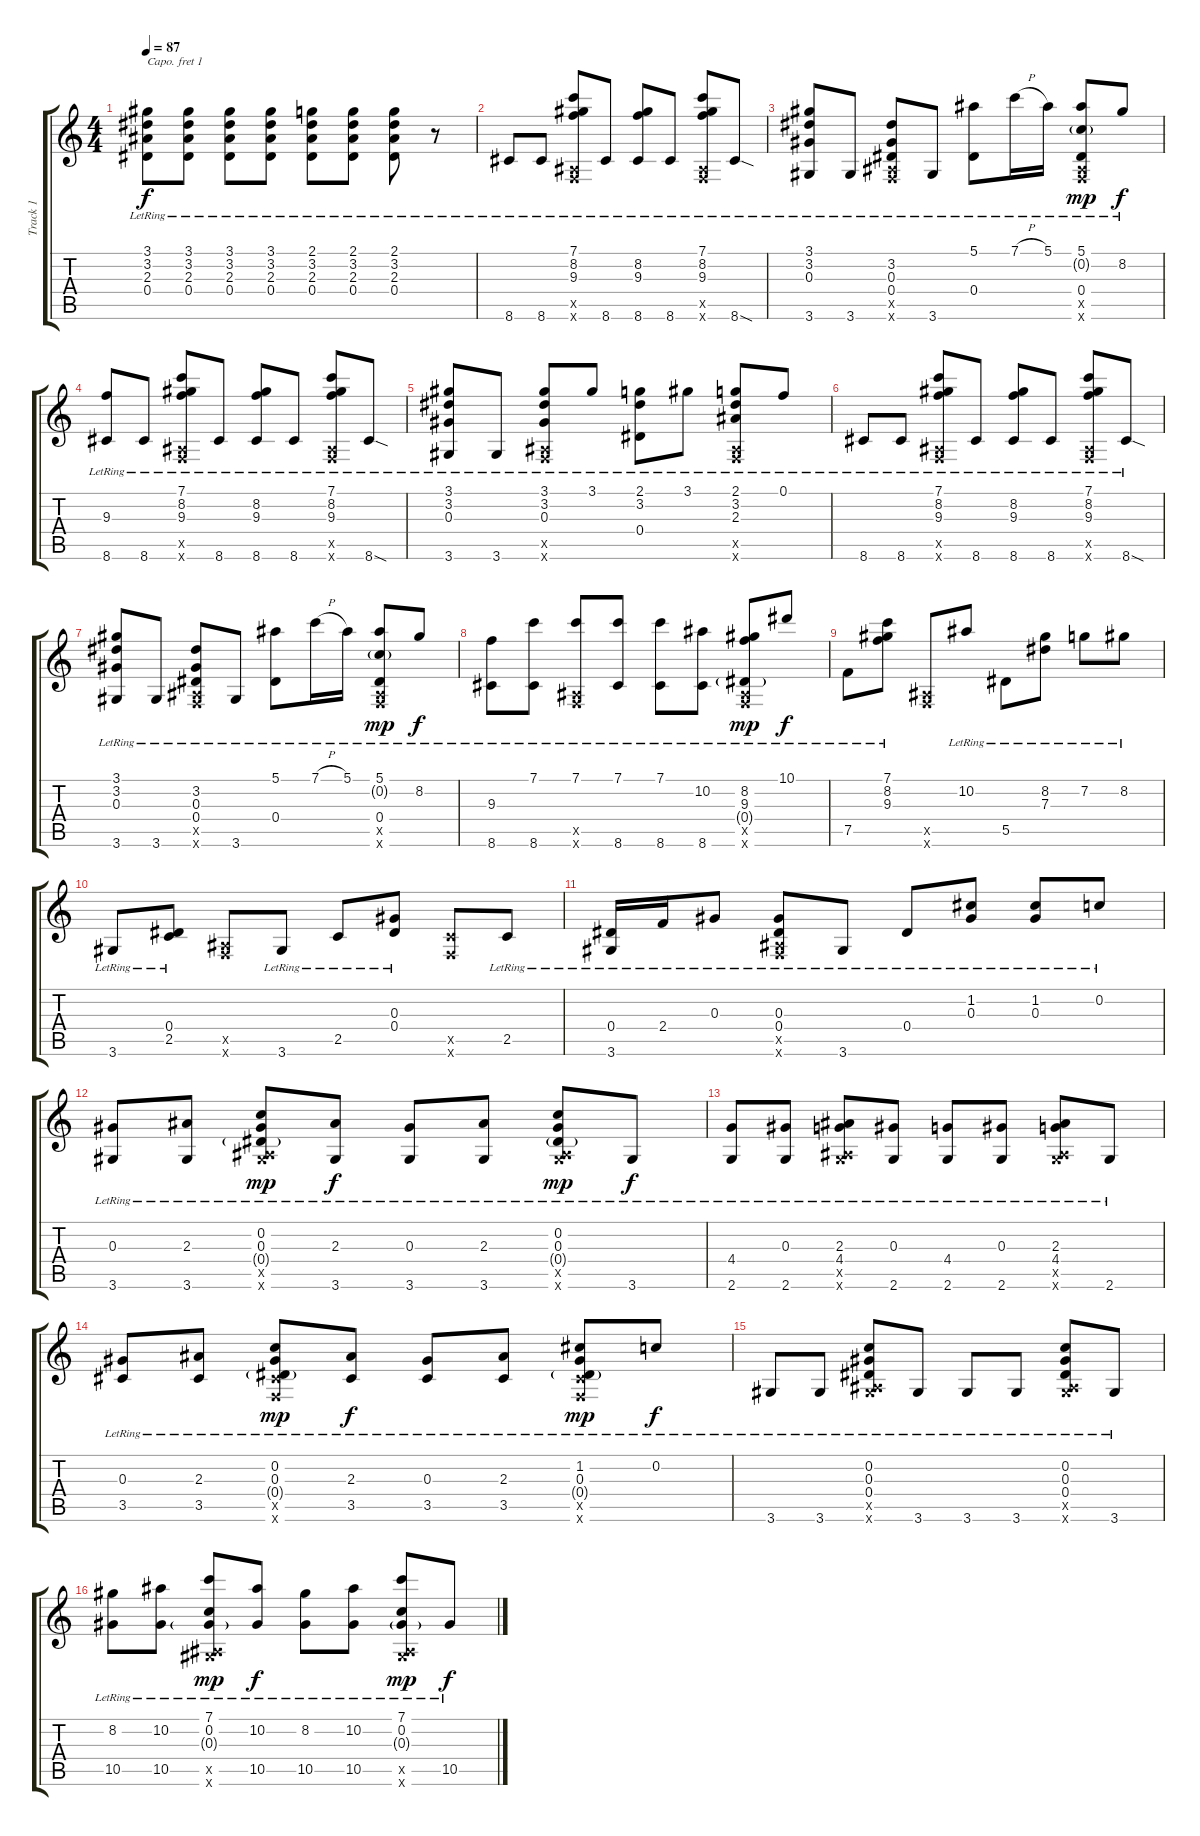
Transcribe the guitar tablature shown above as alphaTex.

\track ("Track 1" "Track 1") {instrument acousticguitarsteel}
\staff {score tabs}
\capo 1
\tuning (E4 B3 G3 D3 A2 E2) {hide}
\ts (4 4)
\tempo 87
\clef g2
\ks c
(3.1{lr} 3.2{lr} 2.3{lr} 0.4{lr}).8{dy f} (3.1{lr} 3.2{lr} 2.3{lr} 0.4{lr}).8 (3.1{lr} 3.2{lr} 2.3{lr} 0.4{lr}).8 (3.1{lr} 3.2{lr} 2.3{lr} 0.4{lr}).8 (2.1{lr} 3.2{lr} 2.3{lr} 0.4{lr}).8 (2.1{lr} 3.2{lr} 2.3{lr} 0.4{lr}).8 (2.1{lr} 3.2{lr} 2.3{lr} 0.4{lr}).8 r.8 |
8.6{lr}.8 8.6{lr}.8 (7.1{lr} 8.2{lr} 9.3{lr} 0.5{x} 0.6{x}).8 8.6{lr}.8 (8.2{lr} 9.3{lr} 8.6{lr}).8 8.6{lr}.8 (7.1{lr} 8.2{lr} 9.3{lr} 0.5{x} 0.6{x}).8 8.6{sod lr}.8 |
(3.1{lr} 3.2{lr} 0.3{lr} 3.6{lr}).8 3.6{lr}.8 (3.2{lr} 0.3{lr} 0.4{lr} 0.5{x} 0.6{x}).8 3.6{lr}.8 (5.1{lr} 0.4{lr}).8 7.1{h lr}.16 5.1{lr}.16 (5.1{lr} 0.2{g lr} 0.4{lr} 0.5{x} 0.6{x}).8{dy mp} 8.2{lr}.8{dy f} |
(9.3{lr} 8.6{lr}).8 8.6{lr}.8 (7.1{lr} 8.2{lr} 9.3{lr} 0.5{x} 0.6{x}).8 8.6{lr}.8 (8.2{lr} 9.3{lr} 8.6{lr}).8 8.6{lr}.8 (7.1{lr} 8.2{lr} 9.3{lr} 0.5{x} 0.6{x}).8 8.6{sod lr}.8 |
(3.1{lr} 3.2{lr} 0.3{lr} 3.6{lr}).8 3.6{lr}.8 (3.1{lr} 3.2{lr} 0.3{lr} 0.5{x} 0.6{x}).8 3.1{lr}.8 (2.1{lr} 3.2{lr} 0.4{lr}).8 3.1{lr}.8 (2.1{lr} 3.2{lr} 2.3{lr} 0.5{x} 0.6{x}).8 0.1{lr}.8 |
8.6{lr}.8 8.6{lr}.8 (7.1{lr} 8.2{lr} 9.3{lr} 0.5{x} 0.6{x}).8 8.6{lr}.8 (8.2{lr} 9.3{lr} 8.6{lr}).8 8.6{lr}.8 (7.1{lr} 8.2{lr} 9.3{lr} 0.5{x} 0.6{x}).8 8.6{sod lr}.8 |
(3.1{lr} 3.2{lr} 0.3{lr} 3.6{lr}).8 3.6{lr}.8 (3.2{lr} 0.3{lr} 0.4{lr} 0.5{x} 0.6{x}).8 3.6{lr}.8 (5.1{lr} 0.4{lr}).8 7.1{h lr}.16 5.1{lr}.16 (5.1{lr} 0.2{g lr} 0.4{lr} 0.5{x} 0.6{x}).8{dy mp} 8.2{lr}.8{dy f} |
(9.3{lr} 8.6{lr}).8 (7.1{lr} 8.6{lr}).8 (7.1{lr} 0.5{x} 0.6{x}).8 (7.1{lr} 8.6{lr}).8 (7.1{lr} 8.6{lr}).8 (10.2{lr} 8.6{lr}).8 (8.2{lr} 9.3{lr} 0.4{g lr} 0.5{x} 0.6{x}).8{dy mp} 10.1{lr}.8{dy f} |
7.5{lr}.8 (7.1{lr} 8.2{lr} 9.3{lr}).8 (0.5{x} 0.6{x}).8 10.2{lr}.8 5.5{lr}.8 (8.2{lr} 7.3{lr}).8 7.2{lr}.8 8.2{lr}.8 |
3.6{lr}.8 (0.4{lr} 2.5{lr}).8 (0.5{x} 0.6{x}).8 3.6{lr}.8 2.5{lr}.8 (0.3{lr} 0.4{lr}).8 (2.5{x} 0.6{x}).8 2.5{lr}.8 |
(0.4{lr} 3.6{lr}).16 2.4{lr}.16 0.3{lr}.8 (0.3{lr} 0.4{lr} 0.5{x} 0.6{x}).8 3.6{lr}.8 0.4{lr}.8 (1.2{lr} 0.3{lr}).8 (1.2{lr} 0.3{lr}).8 0.2{lr}.8 |
(0.3{lr} 3.6{lr}).8 (2.3{lr} 3.6{lr}).8 (0.2{lr} 0.3{lr} 0.4{g lr} 0.5{x} 3.6{x}).8{dy mp} (2.3{lr} 3.6{lr}).8{dy f} (0.3{lr} 3.6{lr}).8 (2.3{lr} 3.6{lr}).8 (0.2{lr} 0.3{lr} 0.4{g lr} 0.5{x} 3.6{x}).8{dy mp} 3.6{lr}.8{dy f} |
(4.4{lr} 2.6{lr}).8 (0.3{lr} 2.6{lr}).8 (2.3{lr} 4.4{lr} 0.5{x} 2.6{x}).8 (0.3{lr} 2.6{lr}).8 (4.4{lr} 2.6{lr}).8 (0.3{lr} 2.6{lr}).8 (2.3{lr} 4.4{lr} 0.5{x} 2.6{x}).8 2.6{lr}.8 |
(0.3{lr} 3.5{lr}).8 (2.3{lr} 3.5{lr}).8 (0.2{lr} 0.3{lr} 0.4{g lr} 3.5{x} 0.6{x}).8{dy mp} (2.3{lr} 3.5{lr}).8{dy f} (0.3{lr} 3.5{lr}).8 (2.3{lr} 3.5{lr}).8 (1.2{lr} 0.3{lr} 0.4{g lr} 3.5{x} 0.6{x}).8{dy mp} 0.2{lr}.8{dy f} |
3.6{lr}.8 3.6{lr}.8 (0.2{lr} 0.3{lr} 0.4{lr} 0.5{x} 3.6{x}).8 3.6{lr}.8 3.6{lr}.8 3.6{lr}.8 (0.2{lr} 0.3{lr} 0.4{lr} 0.5{x} 3.6{x}).8 3.6{lr}.8 |
(8.2{lr} 10.5{lr}).8 (10.2{lr} 10.5{lr}).8 (7.1{lr} 0.2{lr} 0.3{g lr} 0.5{x} 3.6{x}).8{dy mp} (10.2{lr} 10.5{lr}).8{dy f} (8.2{lr} 10.5{lr}).8 (10.2{lr} 10.5{lr}).8 (7.1{lr} 0.2{lr} 0.3{g lr} 0.5{x} 3.6{x}).8{dy mp} 10.5{lr}.8{dy f}
